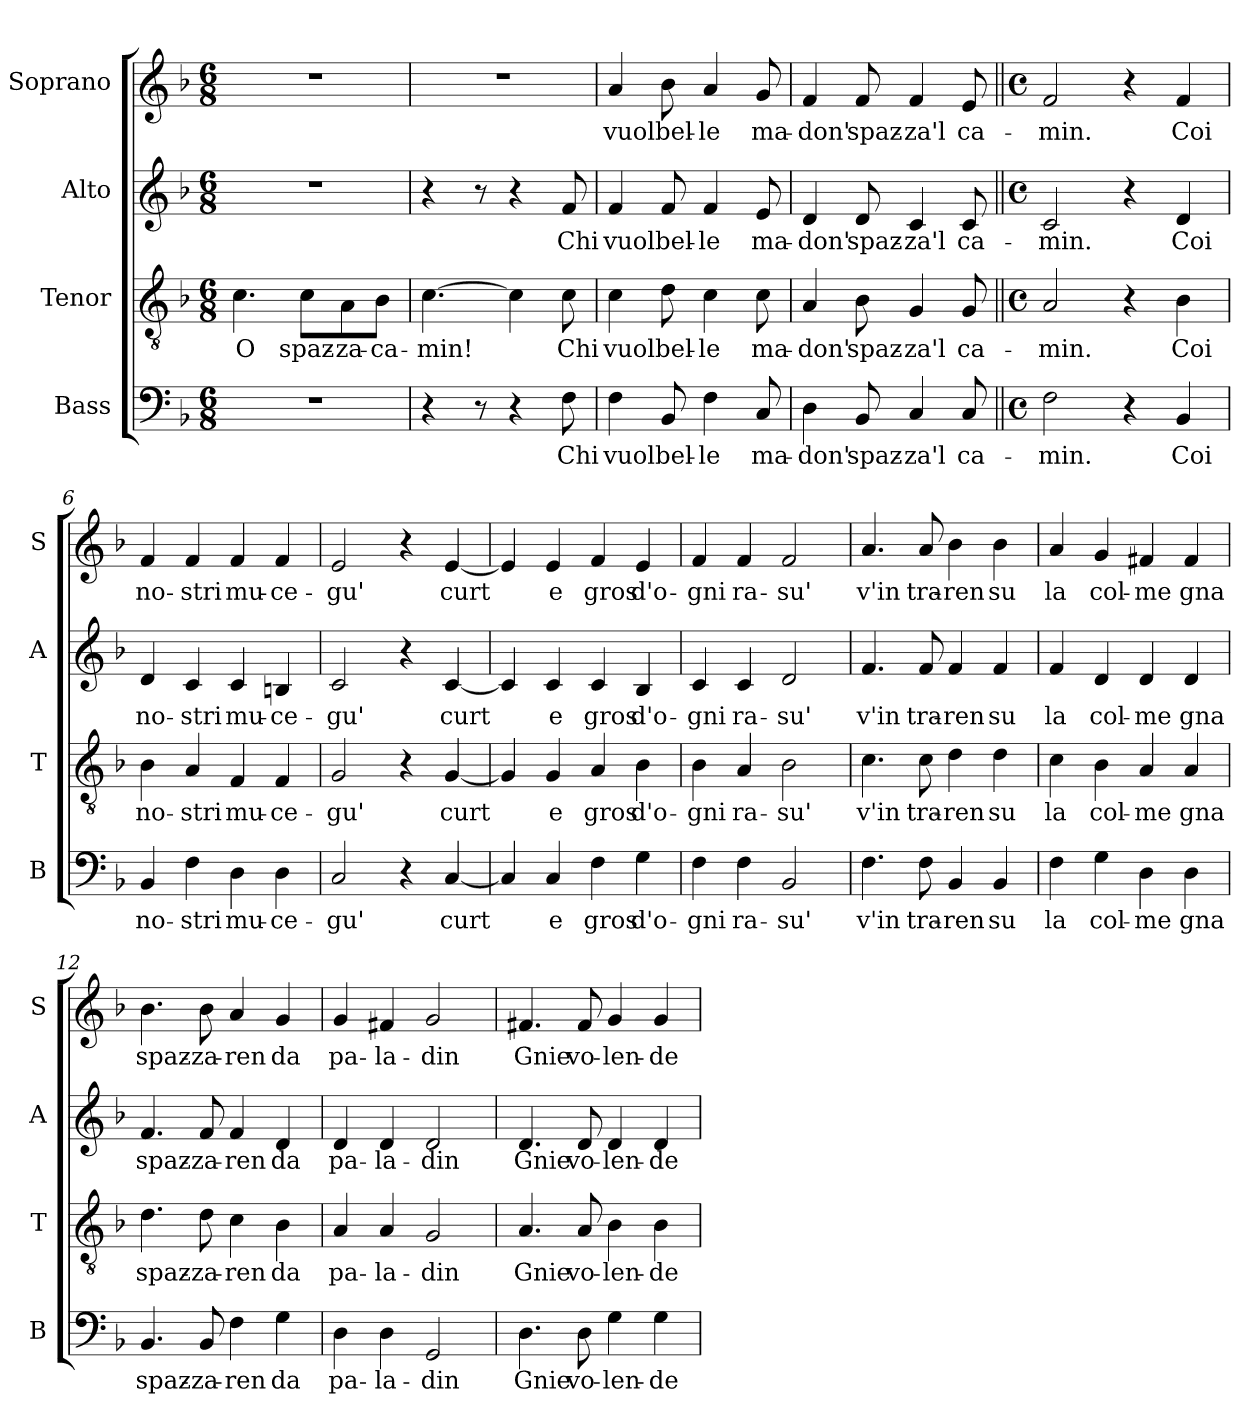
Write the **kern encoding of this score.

**kern	**text	**kern	**text	**kern	**text	**kern	**text
*part4	*part4	*part3	*part3	*part2	*part2	*part1	*part1
*staff4	*staff4	*staff3	*staff3	*staff2	*staff2	*staff1	*staff1
*I"Bass	*	*I"Tenor	*	*I"Alto	*	*I"Soprano	*
*I'B	*	*I'T	*	*I'A	*	*I'S	*
*clefF4	*	*clefGv2	*	*clefG2	*	*clefG2	*
*k[b-]	*	*k[b-]	*	*k[b-]	*	*k[b-]	*
*F:	*	*F:	*	*F:	*	*F:	*
*M6/8	*	*M6/8	*	*M6/8	*	*M6/8	*
=1	=1	=1	=1	=1	=1	=1	=1
2.r	.	4.c\	O	2.r	.	2.r	.
.	.	8c\L	spaz-	.	.	.	.
.	.	8A\	-za-	.	.	.	.
.	.	8B-\J	-ca-	.	.	.	.
=2	=2	=2	=2	=2	=2	=2	=2
4r	.	[4.c\	-min!	4r	.	2.r	.
8r	.	.	.	8r	.	.	.
4r	.	4c\]	.	4r	.	.	.
8F\	Chi	8c\	Chi	8f/	Chi	.	.
=3	=3	=3	=3	=3	=3	=3	=3
4F\	vuol	4c\	vuol	4f/	vuol	4a/	vuol
8BB-/	bel-	8d\	bel-	8f/	bel-	8b-\	bel-
4F\	-le	4c\	-le	4f/	-le	4a/	-le
8C/	ma-	8c\	ma-	8e/	ma-	8g/	ma-
=4	=4	=4	=4	=4	=4	=4	=4
4D\	-don'	4A/	-don'	4d/	-don'	4f/	-don'
8BB-/	spaz-	8B-\	spaz-	8d/	spaz-	8f/	spaz-
4C/	-za'l	4G/	-za'l	4c/	-za'l	4f/	-za'l
8C/	ca-	8G/	ca-	8c/	ca-	8e/	ca-
=5||	=5||	=5||	=5||	=5||	=5||	=5||	=5||
*M4/4	*	*M4/4	*	*M4/4	*	*M4/4	*
*met(c)	*	*met(c)	*	*met(c)	*	*met(c)	*
2F\	-min.	2A/	-min.	2c/	-min.	2f/	-min.
4r	.	4r	.	4r	.	4r	.
4BB-/	Coi	4B-\	Coi	4d/	Coi	4f/	Coi
!!LO:LB:g=z
=6	=6	=6	=6	=6	=6	=6	=6
4BB-/	no-	4B-\	no-	4d/	no-	4f/	no-
4F\	-stri	4A/	-stri	4c/	-stri	4f/	-stri
4D\	mu-	4F/	mu-	4c/	mu-	4f/	mu-
4D\	-ce-	4F/	-ce-	4Bn/	-ce-	4f/	-ce-
=7	=7	=7	=7	=7	=7	=7	=7
2C/	-gu'	2G/	-gu'	2c/	-gu'	2e/	-gu'
4r	.	4r	.	4r	.	4r	.
[4C/	curt	[4G/	curt	[4c/	curt	[4e/	curt
=8	=8	=8	=8	=8	=8	=8	=8
4C/]	.	4G/]	.	4c/]	.	4e/]	.
4C/	e	4G/	e	4c/	e	4e/	e
4F\	gros	4A/	gros	4c/	gros	4f/	gros
4G\	d'o-	4B-\	d'o-	4B-/	d'o-	4e/	d'o-
=9	=9	=9	=9	=9	=9	=9	=9
4F\	-gni	4B-\	-gni	4c/	-gni	4f/	-gni
4F\	ra-	4A/	ra-	4c/	ra-	4f/	ra-
2BB-/	-su'	2B-\	-su'	2d/	-su'	2f/	-su'
=10	=10	=10	=10	=10	=10	=10	=10
4.F\	v'in	4.c\	v'in	4.f/	v'in	4.a/	v'in
8F\	tra-	8c\	tra-	8f/	tra-	8a/	tra-
4BB-/	-ren	4d\	-ren	4f/	-ren	4b-\	-ren
4BB-/	su	4d\	su	4f/	su	4b-\	su
!!LO:PB:g=z
=11	=11	=11	=11	=11	=11	=11	=11
4F\	la	4c\	la	4f/	la	4a/	la
4G\	col-	4B-\	col-	4d/	col-	4g/	col-
4D\	-me	4A/	-me	4d/	-me	4f#X/	-me
4D\	gna	4A/	gna	4d/	gna	4f#/	gna
=12	=12	=12	=12	=12	=12	=12	=12
4.BB-/	spaz-	4.d\	spaz-	4.f/	spaz-	4.b-\	spaz-
8BB-/	-za-	8d\	-za-	8f/	-za-	8b-\	-za-
4F\	-ren	4c\	-ren	4f/	-ren	4a/	-ren
4G\	da	4B-\	da	4d/	da	4g/	da
=13	=13	=13	=13	=13	=13	=13	=13
4D\	pa-	4A/	pa-	4d/	pa-	4g/	pa-
4D\	-la-	4A/	-la-	4d/	-la-	4f#X/	-la-
2GG/	-din	2G/	-din	2d/	-din	2g/	-din
=14	=14	=14	=14	=14	=14	=14	=14
4.D\	Gnie	4.A/	Gnie	4.d/	Gnie	4.f#X/	Gnie
8D\	vo-	8A/	vo-	8d/	vo-	8f#/	vo-
4G\	-len-	4B-\	-len-	4d/	-len-	4g/	-len-
4G\	-de	4B-\	-de	4d/	-de	4g/	-de
=	=	=	=	=	=	=	=
*-	*-	*-	*-	*-	*-	*-	*-
